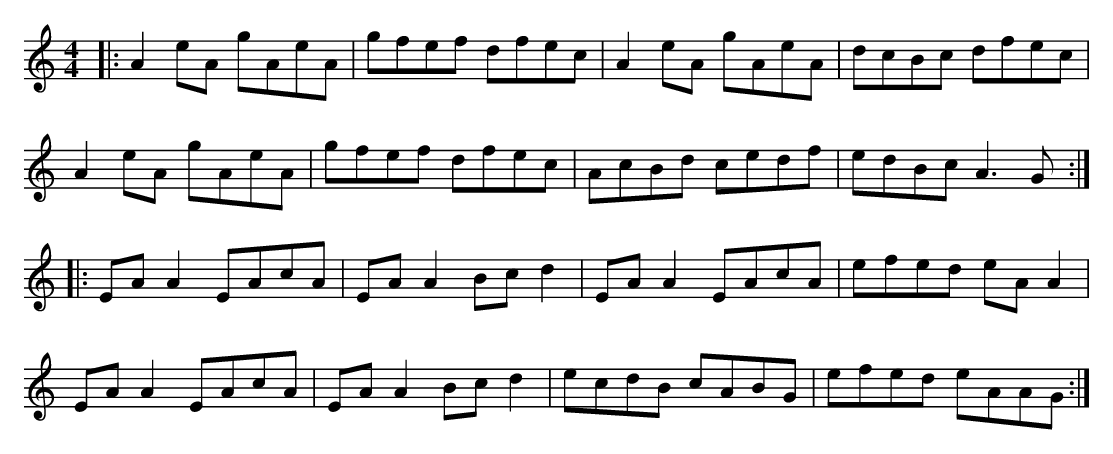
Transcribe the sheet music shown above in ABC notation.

X:1
M:4/4
K:Amin
|:A2eA gAeA|gfef dfec|A2eA gAeA|dcBc dfec|
A2eA gAeA|gfef dfec|AcBd cedf|edBc A3G:|
|:EA A2 EAcA|EA A2 Bc d2|EA A2 EAcA|efed eA A2|
EA A2 EAcA|EA A2 Bc d2|ecdB cABG|efed eAAG:|
